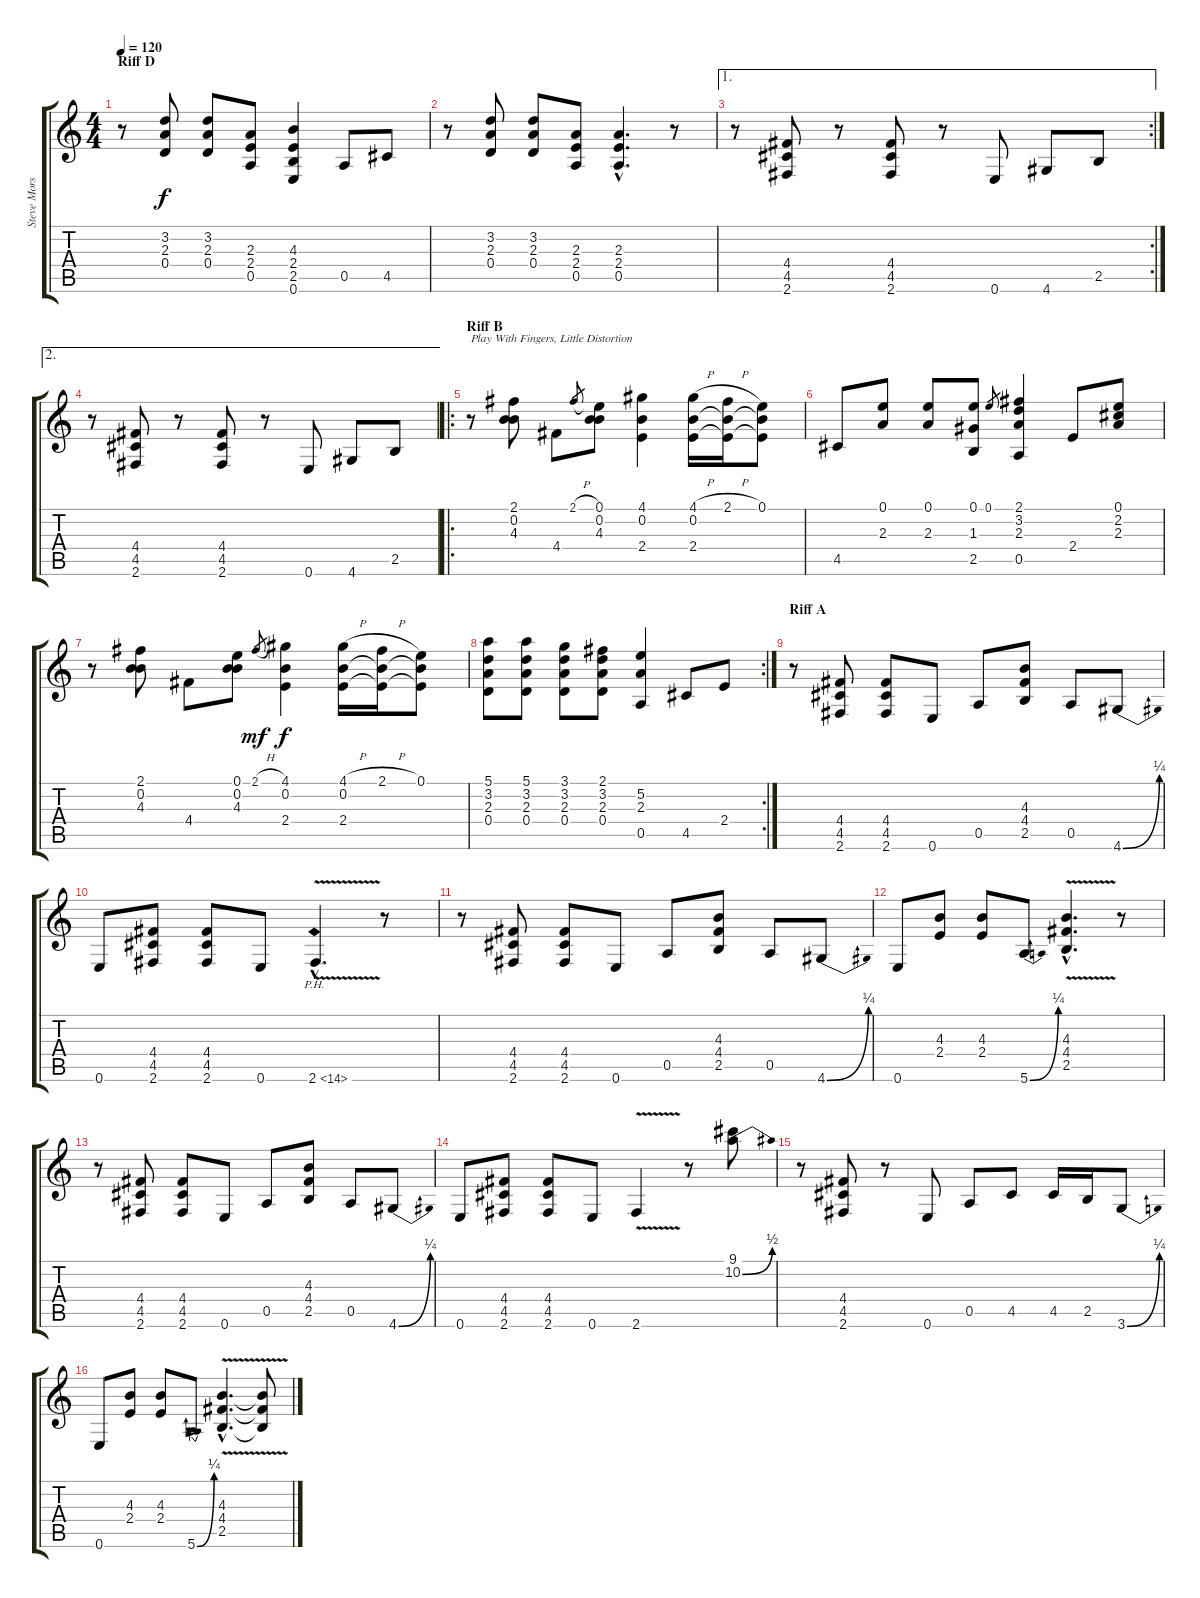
\track ("Steve Morse Rhythm Guitar" "Steve Mors") {instrument distortionguitar}
\staff {score tabs}
\tuning (E4 B3 G3 D3 A2 E2) {hide}
\ts (4 4)
\section ("" "Riff D")
\tempo 120
\clef g2
\ks c
r.8{dy f} (3.2 2.3 0.4).8 (3.2 2.3 0.4).8 (2.3 2.4 0.5).8 (4.3 2.4 2.5 0.6).4 0.5.8 4.5.8 |
r.8 (3.2 2.3 0.4).8 (3.2 2.3 0.4).8 (2.3 2.4 0.5).8 (2.3{hac} 2.4{hac} 0.5{hac}).4{d} r.8 |
\ae 1
\rc 2
r.8 (4.4 4.5 2.6).8 r.8 (4.4 4.5 2.6).8 r.8 0.6.8 4.6.8 2.5.8 |
\ae 2
r.8 (4.4 4.5 2.6).8 r.8 (4.4 4.5 2.6).8 r.8 0.6.8 4.6.8 2.5.8 |
\ro
\section ("" "Riff B")
r.8{txt "Play With Fingers, Little Distortion" volume 16} (2.1 0.2 4.3).8 4.4.8 2.1{h}.8{gr} (0.1 0.2 4.3).8 (4.1 0.2 2.4).4 (4.1{h} 0.2 2.4).16 (2.1{h} 0.2{t} 2.4{t}).16 (0.1 0.2{t} 2.4{t}).8 |
4.5.8 (0.1 2.3).8 (0.1 2.3).8 (0.1 1.3 2.5).8 0.1.8{gr} (2.1 3.2 2.3 0.5).4 2.4.8 (0.1 2.2 2.3).8 |
r.8 (2.1 0.2 4.3).8 4.4.8 (0.1 0.2 4.3).8 2.1{h}.8{gr dy mf} (4.1 0.2 2.4).4{dy f} (4.1{h} 0.2 2.4).16 (2.1{h} 0.2{t} 2.4{t}).16 (0.1 0.2{t} 2.4{t}).8 |
\rc 2
(5.1 3.2 2.3 0.4).8 (5.1 3.2 2.3 0.4).8 (3.1 3.2 2.3 0.4).8 (2.1 3.2 2.3 0.4).8 (5.2 2.3 0.5).4 4.5.8 2.4.8 |
\section ("" "Riff A")
r.8 (4.4 4.5 2.6).8 (4.4 4.5 2.6).8 0.6.8 0.5.8 (4.3 4.4 2.5).8 0.5.8 4.6{be (bend 0 0 60 1)}.8 |
0.6.8 (4.4 4.5 2.6).8 (4.4 4.5 2.6).8 0.6.8 2.6{ph 12 v hac}.4{d} r.8 |
r.8 (4.4 4.5 2.6).8 (4.4 4.5 2.6).8 0.6.8 0.5.8 (4.3 4.4 2.5).8 0.5.8 4.6{be (bend 0 0 60 1)}.8 |
0.6.8 (4.3 2.4).8 (4.3 2.4).8 5.6{be (bend 0 0 60 1)}.8 (4.3{v hac} 4.4{v hac} 2.5{v hac}).4{d} r.8 |
r.8 (4.4 4.5 2.6).8 (4.4 4.5 2.6).8 0.6.8 0.5.8 (4.3 4.4 2.5).8 0.5.8 4.6{be (bend 0 0 60 1)}.8 |
0.6.8 (4.4 4.5 2.6).8 (4.4 4.5 2.6).8 0.6.8 2.6{v}.4 r.8 (9.1 10.2{be (bend 0 0 60 2)}).8 |
r.8 (4.4 4.5 2.6).8 r.8 0.6.8 0.5.8 4.5.8 4.5.16 2.5.16 3.6{be (bend 0 0 60 1)}.8 |
0.6.8 (4.3 2.4).8 (4.3 2.4).8 5.6{be (bend 0 0 60 1)}.8 (4.3{v hac} 4.4{v hac} 2.5{v hac}).4{d} (4.3{t} 4.4{t} 2.5{t}).8
